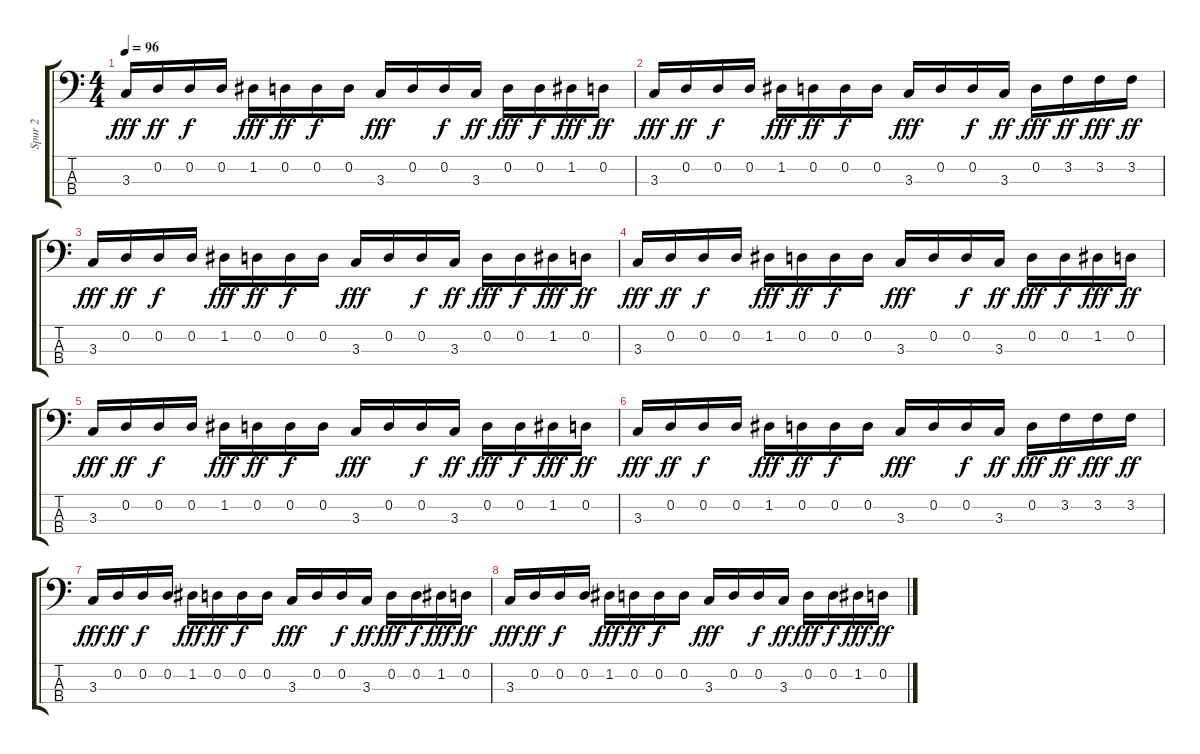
\track ("Spur 2" "Spur 2") {instrument synthbass2}
\staff {score tabs}
\tuning (G2 D2 A1 E1) {hide}
\ts (4 4)
\tempo 96
\clef f4
\ks c
3.3.16{dy fff} 0.2.16{dy ff} 0.2.16{dy f} 0.2.16 1.2.16{dy fff} 0.2.16{dy ff} 0.2.16{dy f} 0.2.16 3.3.16{dy fff} 0.2.16 0.2.16{dy f} 3.3.16{dy ff} 0.2.16{dy fff} 0.2.16{dy f} 1.2.16{dy fff} 0.2.16{dy ff} |
3.3.16{dy fff} 0.2.16{dy ff} 0.2.16{dy f} 0.2.16 1.2.16{dy fff} 0.2.16{dy ff} 0.2.16{dy f} 0.2.16 3.3.16{dy fff} 0.2.16 0.2.16{dy f} 3.3.16{dy ff} 0.2.16{dy fff} 3.2.16{dy ff} 3.2.16{dy fff} 3.2.16{dy ff} |
3.3.16{dy fff} 0.2.16{dy ff} 0.2.16{dy f} 0.2.16 1.2.16{dy fff} 0.2.16{dy ff} 0.2.16{dy f} 0.2.16 3.3.16{dy fff} 0.2.16 0.2.16{dy f} 3.3.16{dy ff} 0.2.16{dy fff} 0.2.16{dy f} 1.2.16{dy fff} 0.2.16{dy ff} |
3.3.16{dy fff} 0.2.16{dy ff} 0.2.16{dy f} 0.2.16 1.2.16{dy fff} 0.2.16{dy ff} 0.2.16{dy f} 0.2.16 3.3.16{dy fff} 0.2.16 0.2.16{dy f} 3.3.16{dy ff} 0.2.16{dy fff} 0.2.16{dy f} 1.2.16{dy fff} 0.2.16{dy ff} |
3.3.16{dy fff} 0.2.16{dy ff} 0.2.16{dy f} 0.2.16 1.2.16{dy fff} 0.2.16{dy ff} 0.2.16{dy f} 0.2.16 3.3.16{dy fff} 0.2.16 0.2.16{dy f} 3.3.16{dy ff} 0.2.16{dy fff} 0.2.16{dy f} 1.2.16{dy fff} 0.2.16{dy ff} |
3.3.16{dy fff} 0.2.16{dy ff} 0.2.16{dy f} 0.2.16 1.2.16{dy fff} 0.2.16{dy ff} 0.2.16{dy f} 0.2.16 3.3.16{dy fff} 0.2.16 0.2.16{dy f} 3.3.16{dy ff} 0.2.16{dy fff} 3.2.16{dy ff} 3.2.16{dy fff} 3.2.16{dy ff} |
3.3.16{dy fff} 0.2.16{dy ff} 0.2.16{dy f} 0.2.16 1.2.16{dy fff} 0.2.16{dy ff} 0.2.16{dy f} 0.2.16 3.3.16{dy fff} 0.2.16 0.2.16{dy f} 3.3.16{dy ff} 0.2.16{dy fff} 0.2.16{dy f} 1.2.16{dy fff} 0.2.16{dy ff} |
3.3.16{dy fff} 0.2.16{dy ff} 0.2.16{dy f} 0.2.16 1.2.16{dy fff} 0.2.16{dy ff} 0.2.16{dy f} 0.2.16 3.3.16{dy fff} 0.2.16 0.2.16{dy f} 3.3.16{dy ff} 0.2.16{dy fff} 0.2.16{dy f} 1.2.16{dy fff} 0.2.16{dy ff}
